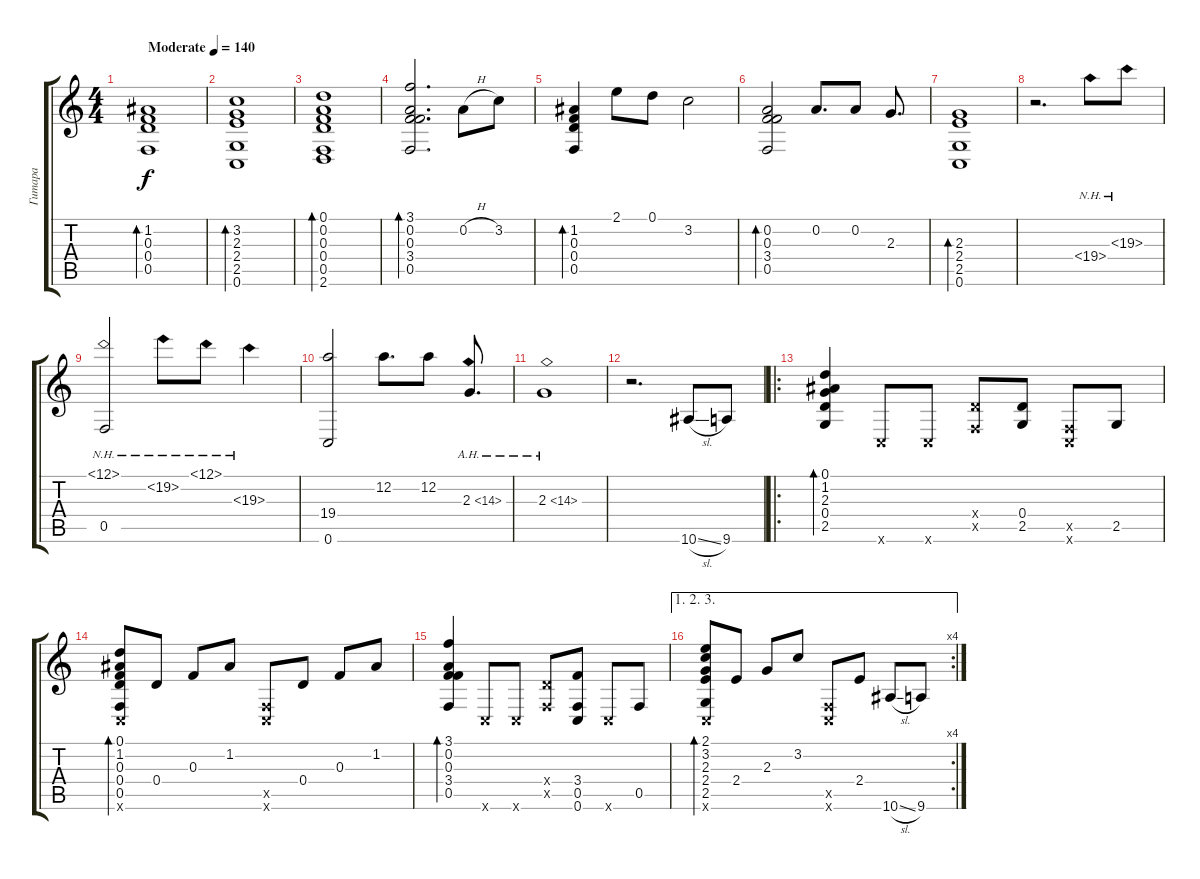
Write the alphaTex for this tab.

\track ("Гитара" "Гитара") {instrument acousticguitarsteel}
\staff {score tabs}
\tuning (D4 A3 F3 D3 F2 C2) {hide}
\ts (4 4)
\tempo (140 "Moderate")
\clef g2
\ks c
(1.2 0.3 0.4 0.5).1{bd 120 dy f instrument acousticguitarsteel} |
(3.2 2.3 2.4 2.5 0.6).1{bd 120} |
(0.1 0.2 0.3 0.4 0.5 2.6).1{bd 120} |
(3.1 0.2 0.3 3.4 0.5).2{d bd 120} 0.2{h}.8 3.2.8 |
(1.2 0.3 0.4 0.5).4{bd 120} 2.1.8 0.1.8 3.2.2 |
(0.2 0.3 3.4 0.5).2{bd 120} 0.2.8{d} 0.2.8 2.3.8{d} |
(2.3 2.4 2.5 0.6).1{bd 120} |
r.2{d} 19.4{nh}.8 19.3{nh}.8 |
(12.1{nh} 0.5).2 19.2{nh}.8 12.1{nh}.8 19.3{nh}.4 |
(19.4 0.6).2 12.2.8{d} 12.2.8 2.3{ah 12}.8{d} |
2.3{ah 12}.1 |
r.2{d} 10.6{sl}.8 9.6.8 |
\ro
(0.1 1.2 2.3 0.4 2.5).4{bd 120} 0.6{x}.8 0.6{x}.8 (0.4{x} 0.5{x}).8 (0.4 2.5).8 (0.5{x} 0.6{x}).8 2.5.8 |
(0.1 1.2 0.3 0.4 0.5 0.6{x}).8{bd 120} 0.4.8 0.3.8 1.2.8 (0.5{x} 0.6{x}).8 0.4.8 0.3.8 1.2.8 |
(3.1 0.2 0.3 3.4 0.5).4{bd 120} 0.6{x}.8 0.6{x}.8 (0.4{x} 0.5{x}).8 (3.4 0.5 0.6).8 0.6{x}.8 0.5.8 |
\ae (1 2 3)
\rc 4
(2.1 3.2 2.3 2.4 2.5 0.6{x}).8{bd 120} 2.4.8 2.3.8 3.2.8 (0.5{x} 0.6{x}).8 2.4.8 10.6{sl}.8 9.6.8
